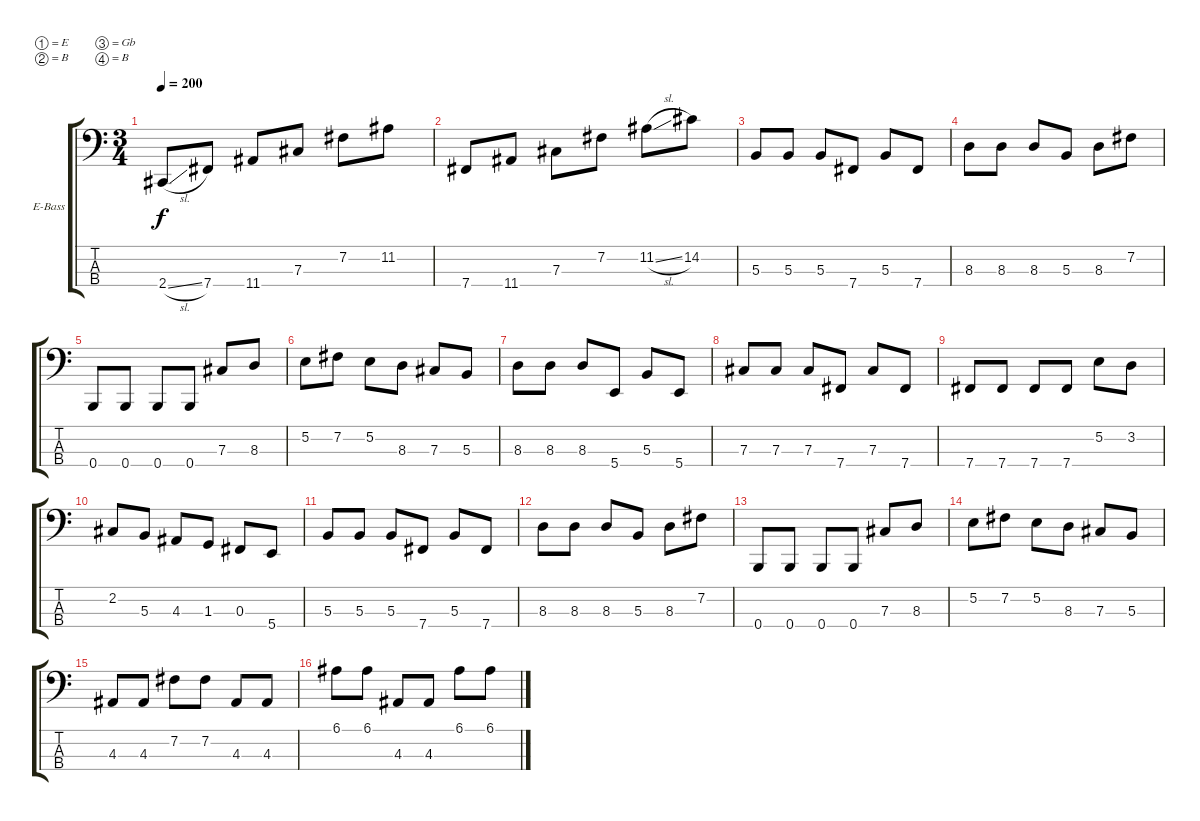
\bracketExtendMode groupsimilarinstruments
\firstSystemTrackNameOrientation horizontal
\otherSystemsTrackNameOrientation horizontal
\track ("Track 9" "E-Bass") {multiBarRest instrument electricbassfinger}
\staff {score tabs}
\tuning (E2 B1 Gb1 B0)
\ts (3 4)
\tempo 200
\clef f4
\ks c
2.4{sl}.8{dy f} 7.4.8 11.4.8 7.3.8 7.2.8 11.2.8 |
7.4.8 11.4.8 7.3.8 7.2.8 11.2{sl}.8 14.2.8 |
5.3.8 5.3.8 5.3.8 7.4.8 5.3.8 7.4.8 |
8.3.8 8.3.8 8.3.8 5.3.8 8.3.8 7.2.8 |
0.4.8 0.4.8 0.4.8 0.4.8 7.3.8 8.3.8 |
5.2.8 7.2.8 5.2.8 8.3.8 7.3.8 5.3.8 |
8.3.8 8.3.8 8.3.8 5.4.8 5.3.8 5.4.8 |
7.3.8 7.3.8 7.3.8 7.4.8 7.3.8 7.4.8 |
7.4.8 7.4.8 7.4.8 7.4.8 5.2.8 3.2.8 |
2.2.8 5.3.8 4.3.8 1.3.8 0.3.8 5.4.8 |
5.3.8 5.3.8 5.3.8 7.4.8 5.3.8 7.4.8 |
8.3.8 8.3.8 8.3.8 5.3.8 8.3.8 7.2.8 |
0.4.8 0.4.8 0.4.8 0.4.8 7.3.8 8.3.8 |
5.2.8 7.2.8 5.2.8 8.3.8 7.3.8 5.3.8 |
4.3.8 4.3.8 7.2.8 7.2.8 4.3.8 4.3.8 |
6.1.8 6.1.8 4.3.8 4.3.8 6.1.8 6.1.8
